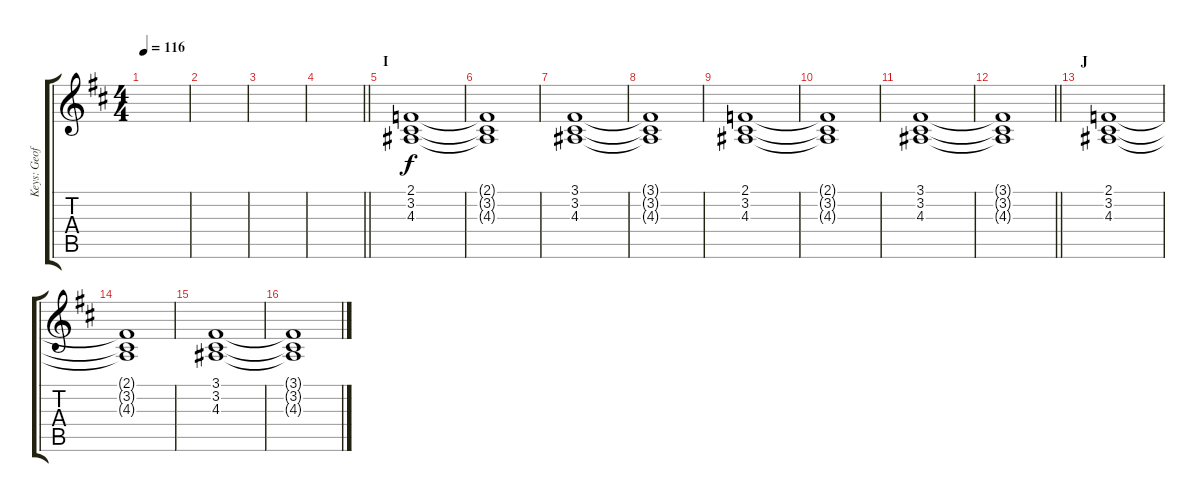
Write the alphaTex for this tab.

\track ("Keys: Geoff" "Keys: Geof") {instrument stringensemble1}
\staff {score tabs}
\tuning (Eb4 Bb3 Gb3 Db3 Ab2 Eb2) {hide}
\ts (4 4)
\tempo 116
\clef g2
\ks d
|
|
|
\barLineRight lightlight
|
\section ("" "I")
(2.1 3.2 4.3).1 |
(2.1{t} 3.2{t} 4.3{t}).1 |
(3.1 3.2 4.3).1 |
(3.1{t} 3.2{t} 4.3{t}).1 |
(2.1 3.2 4.3).1 |
(2.1{t} 3.2{t} 4.3{t}).1 |
(3.1 3.2 4.3).1 |
\barLineRight lightlight
(3.1{t} 3.2{t} 4.3{t}).1 |
\section ("" "J")
(2.1 3.2 4.3).1 |
(2.1{t} 3.2{t} 4.3{t}).1 |
(3.1 3.2 4.3).1 |
(3.1{t} 3.2{t} 4.3{t}).1
